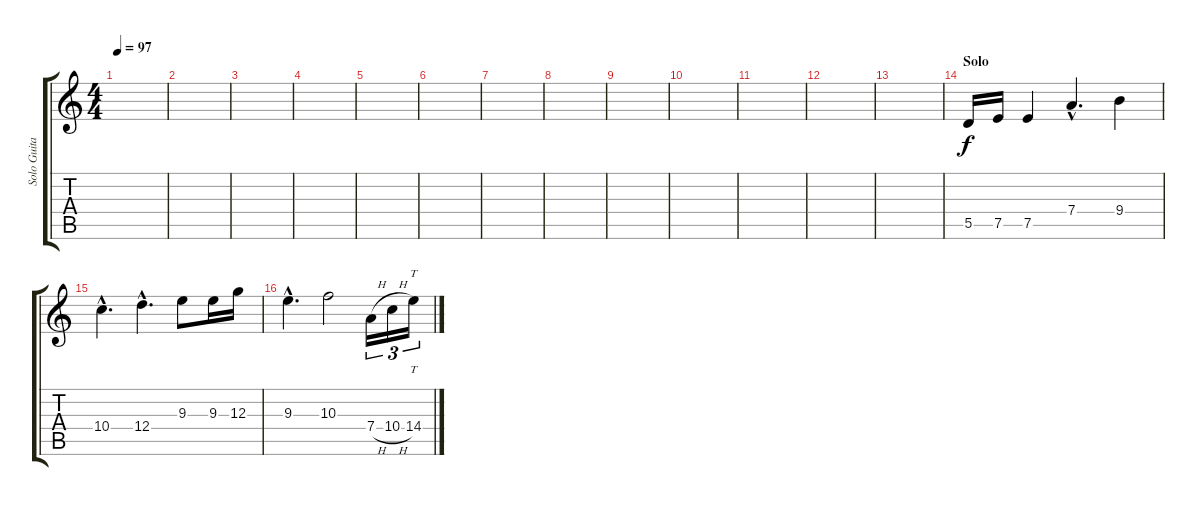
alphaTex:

\track ("Solo Guitar 1" "Solo Guita") {instrument overdrivenguitar}
\staff {score tabs}
\tuning (E4 B3 G3 D3 A2 E2) {hide}
\ts (4 4)
\tempo 97
\clef g2
\ks c
|
|
|
|
|
|
|
|
|
|
|
|
|
\section ("" "Solo")
5.5.16 7.5.16 7.5.4 7.4{hac}.4{d} 9.4.4 |
10.4{hac}.4{d} 12.4{hac}.4{d} 9.3.8 9.3.16 12.3.16 |
9.3{hac}.4{d} 10.3.2 7.4{h}.16{tu (3 2)} 10.4{h}.16{tu (3 2)} 14.4.16{tt tu (3 2)}
